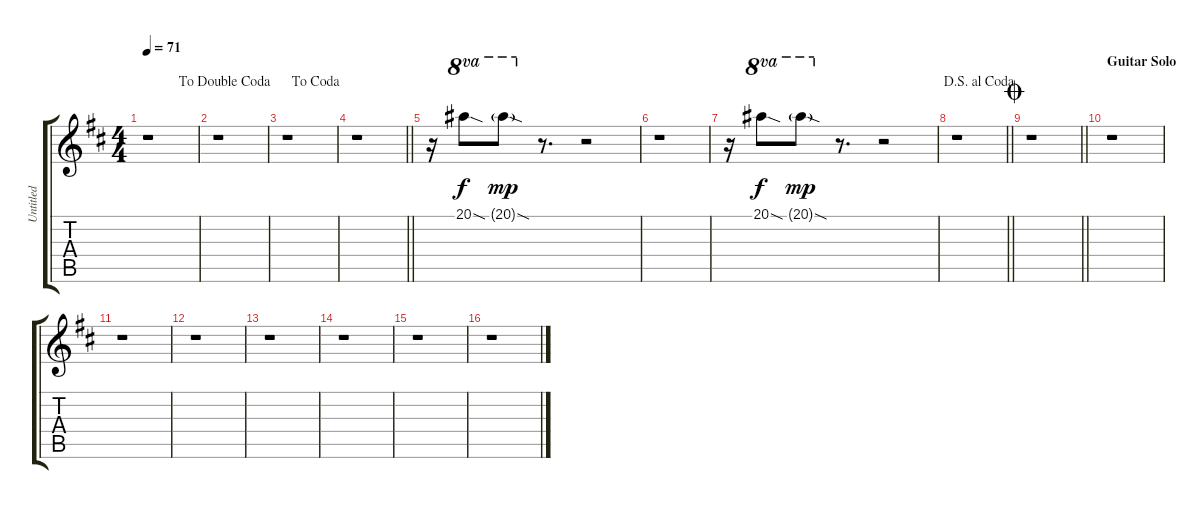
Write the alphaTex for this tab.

\track ("Untitled" "Untitled") {instrument distortionguitar}
\staff {score tabs}
\tuning (D4 A3 F3 C3 G2 D2) {hide}
\ts (4 4)
\tempo 71
\clef g2
\ks d
r.1{dy mp} |
\jump dadoublecoda
r.1 |
\jump dacoda
r.1 |
\barLineRight lightlight
r.1 |
r.16 20.1{sod}.8{ot 8va dy f} 20.1{sod g}.8{ot 8va dy mp} r.8{d} r.2 |
r.1 |
r.16 20.1{sod}.8{ot 8va dy f} 20.1{sod g}.8{ot 8va dy mp} r.8{d} r.2 |
\jump dalsegnoalcoda
\barLineRight lightlight
r.1 |
\jump coda
\barLineRight lightlight
r.1 |
\section ("" "Guitar Solo")
r.1 |
r.1 |
r.1 |
r.1 |
r.1 |
r.1 |
r.1
